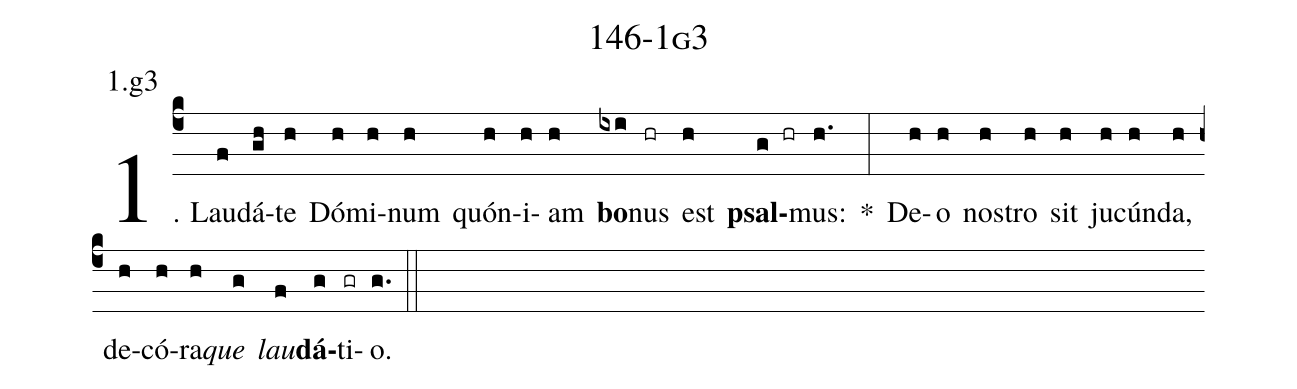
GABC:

name: 146-1g3;
annotation: 1.g3;
%%
(c4)1. Lau(f)dá(gh)te(h) Dó(h)mi(h)num(h) quón(h)i(h)am(h) <b>bo</b>(ixi)nus(hr) est(h) <b>psal</b>(g hr)mus:(h.) *(:) De(h)o(h) nos(h)tro(h) sit(h) ju(h)cún(h)da,(h) de(h)có(h)ra(h)<i>que</i>(g) <i>lau</i>(f)<b>dá</b>(g)ti(gr)o.(g.) (::)
